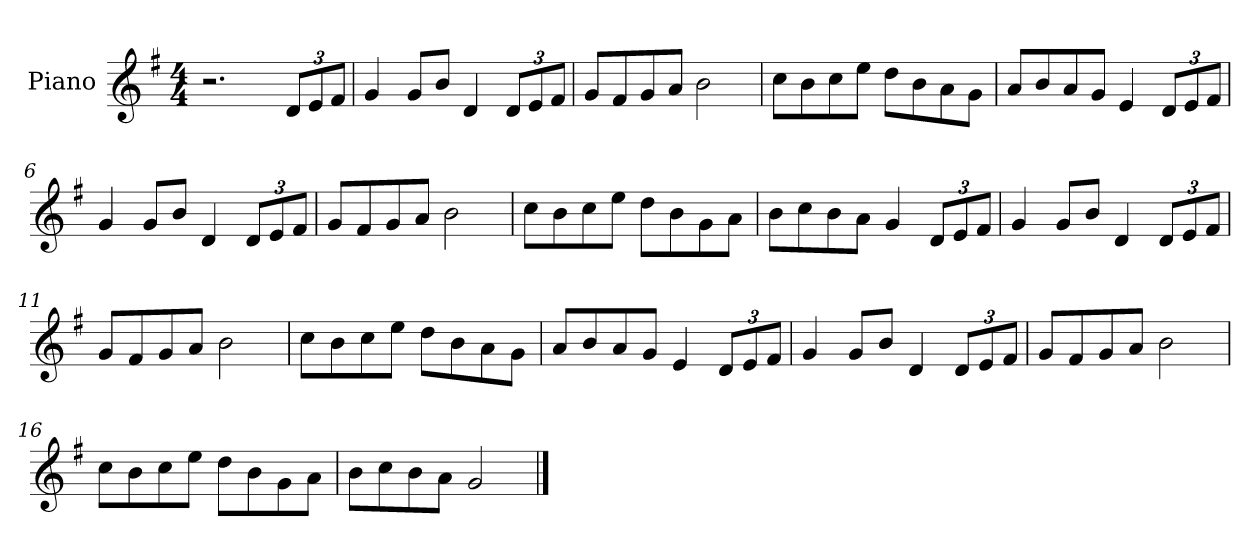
**kern
*part1
*staff1
*I"Piano
*I'Pno
*clefG2
*k[f#]
*M4/4
=1
2.r
*Xbrackettup
12d/L
12e/
12f#/J
=2
4g/
8g/L
8b/J
4d/
12d/L
12e/
12f#/J
=3
8g/L
8f#/
8g/
8a/J
2b\
=4
8cc\L
8b\
8cc\
8ee\J
8dd\L
8b\
8a\
8g\J
=5
8a/L
8b/
8a/
8g/J
4e/
12d/L
12e/
12f#/J
=6
4g/
8g/L
8b/J
4d/
12d/L
12e/
12f#/J
=7
8g/L
8f#/
8g/
8a/J
2b\
=8
8cc\L
8b\
8cc\
8ee\J
8dd\L
8b\
8g\
8a\J
=9
8b\L
8cc\
8b\
8a\J
4g/
12d/L
12e/
12f#/J
=10
4g/
8g/L
8b/J
4d/
12d/L
12e/
12f#/J
=11
8g/L
8f#/
8g/
8a/J
2b\
=12
8cc\L
8b\
8cc\
8ee\J
8dd\L
8b\
8a\
8g\J
=13
8a/L
8b/
8a/
8g/J
4e/
12d/L
12e/
12f#/J
=14
4g/
8g/L
8b/J
4d/
12d/L
12e/
12f#/J
=15
8g/L
8f#/
8g/
8a/J
2b\
=16
8cc\L
8b\
8cc\
8ee\J
8dd\L
8b\
8g\
8a\J
=17
8b\L
8cc\
8b\
8a\J
2g/
==
*-
